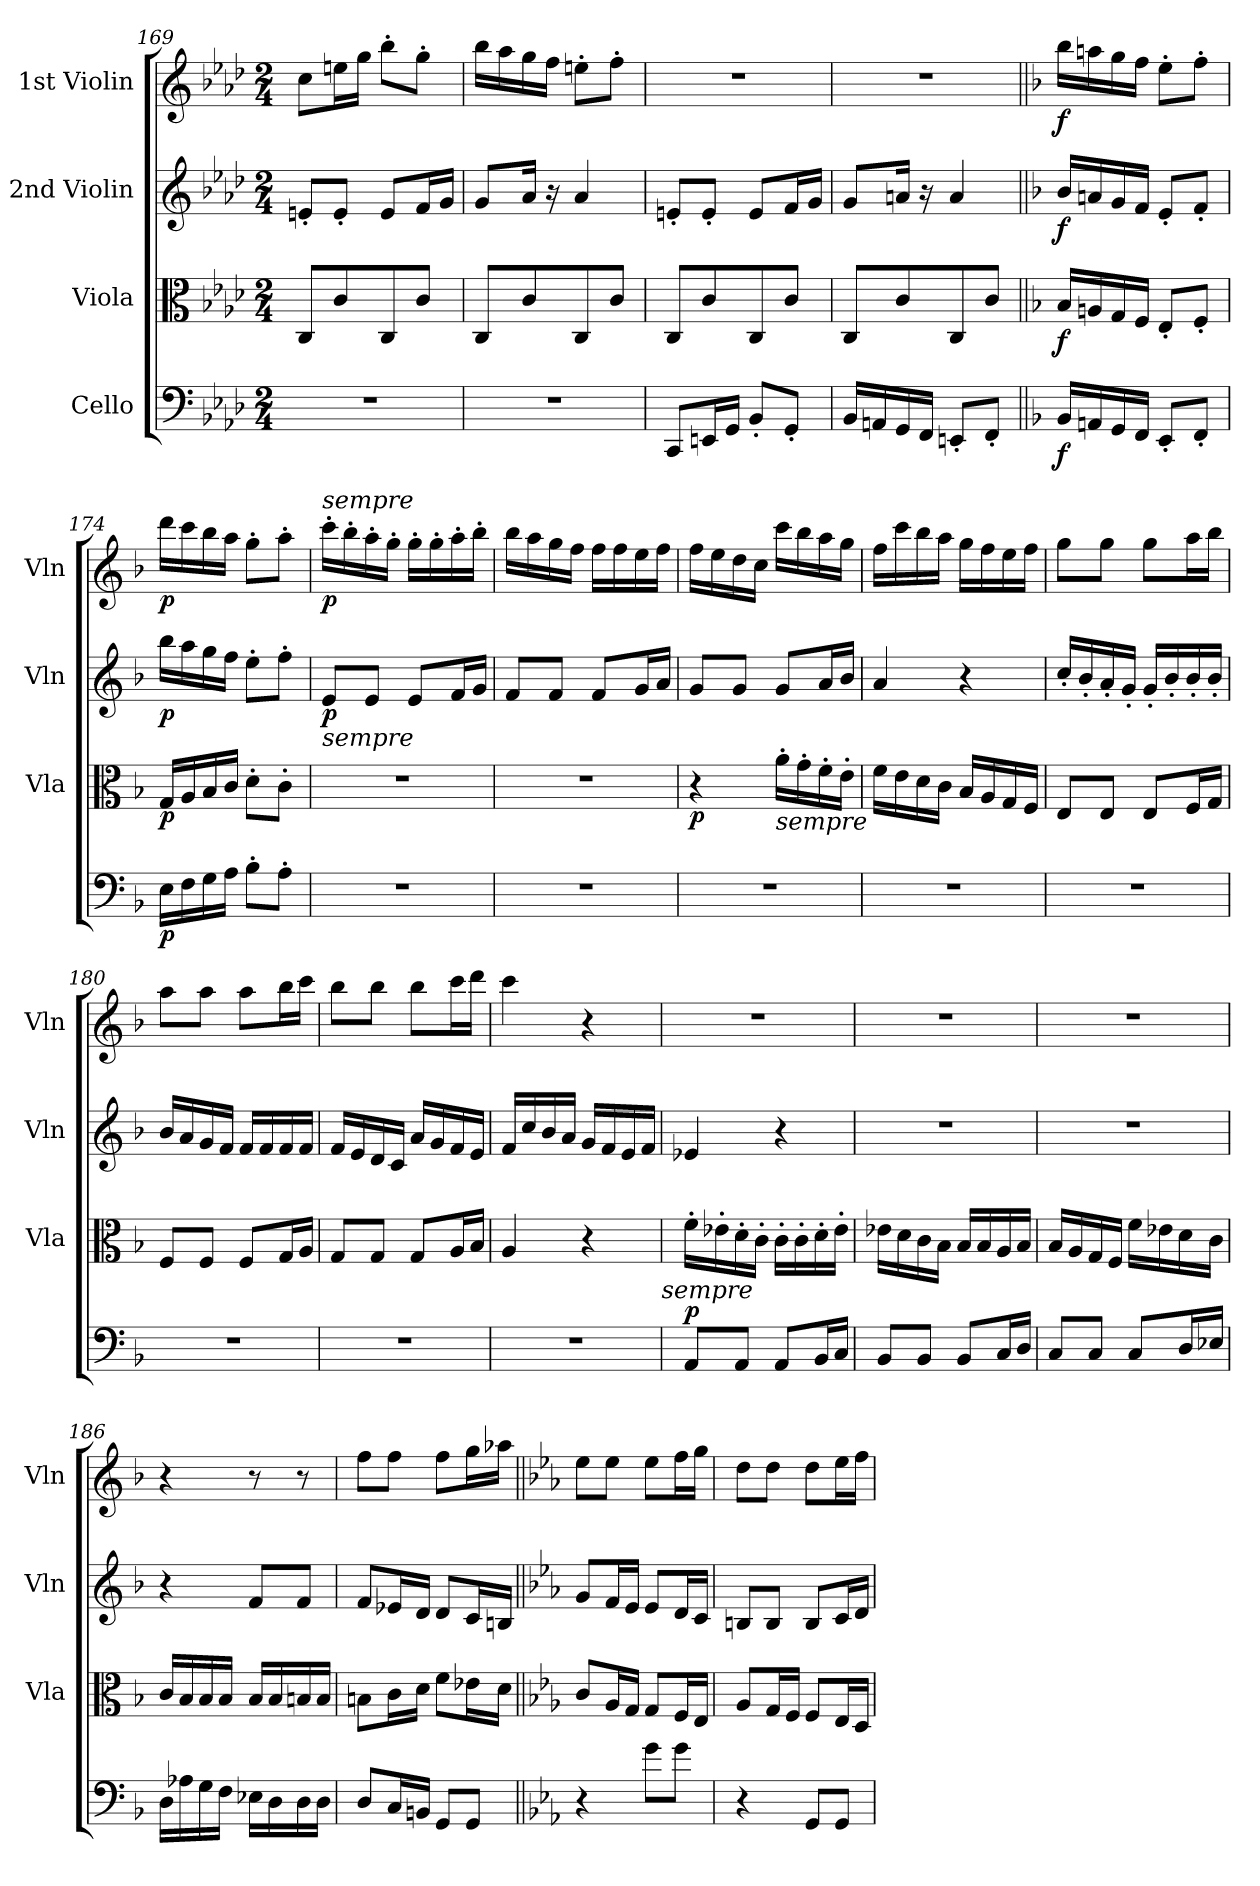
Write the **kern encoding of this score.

**kern	**dynam	**kern	**dynam	**kern	**dynam	**kern	**dynam
*part4	*part4	*part3	*part3	*part2	*part2	*part1	*part1
*staff4	*staff4	*staff3	*staff3	*staff2	*staff2	*staff1	*staff1
*I"Cello	*	*I"Viola	*	*I"2nd Violin	*	*I"1st Violin	*
*	*	*I'Vla	*	*I'Vln	*	*I'Vln	*
*clefF4	*	*clefC3	*	*clefG2	*	*clefG2	*
*k[b-e-a-d-]	*	*k[b-e-a-d-]	*	*k[b-e-a-d-]	*	*k[b-e-a-d-]	*
*A-:	*	*A-:	*	*A-:	*	*A-:	*
*M2/4	*	*M2/4	*	*M2/4	*	*M2/4	*
=169	=169	=169	=169	=169	=169	=169	=169
2r	.	8C/L	.	8en'/L	.	8cc\L	.
.	.	8c/	.	8e'/J	.	16een\L	.
.	.	.	.	.	.	16gg\JJ	.
.	.	8C/	.	8e/L	.	8bb-'\L	.
.	.	8c/J	.	16f/L	.	8gg'\J	.
.	.	.	.	16g/JJ	.	.	.
=170	=170	=170	=170	=170	=170	=170	=170
2r	.	8C/L	.	8g/L	.	16bb-\LL	.
.	.	.	.	.	.	16aa-\	.
.	.	8c/	.	16a-/Jk	.	16gg\	.
.	.	.	.	16r	.	16ff\JJ	.
.	.	8C/	.	4a-/	.	8een'\L	.
.	.	8c/J	.	.	.	8ff'\J	.
!!LO:LB:g=z
=171	=171	=171	=171	=171	=171	=171	=171
8CC/L	.	8C/L	.	8en'/L	.	2r	.
16EEn/L	.	8c/	.	8e'/J	.	.	.
16GG/JJ	.	.	.	.	.	.	.
8BB-'/L	.	8C/	.	8e/L	.	.	.
8GG'/J	.	8c/J	.	16f/L	.	.	.
.	.	.	.	16g/JJ	.	.	.
!!LO:PB:g=z
=172	=172	=172	=172	=172	=172	=172	=172
16BB-/LL	.	8C/L	.	8g/L	.	2r	.
16AAn/	.	.	.	.	.	.	.
16GG/	.	8c/	.	16an/Jk	.	.	.
16FF/JJ	.	.	.	16r	.	.	.
8EEn'/L	.	8C/	.	4a/	.	.	.
8FF'/J	.	8c/J	.	.	.	.	.
=173||	=173||	=173||	=173||	=173||	=173||	=173||	=173||
*k[b-]	*	*k[b-]	*	*k[b-]	*	*k[b-]	*
*F:	*	*F:	*	*F:	*	*F:	*
!	!LO:DY:b	!	!LO:DY:b	!	!LO:DY:b	!	!LO:DY:b
16BB-/LL	f	16B-/LL	f	16b-/LL	f	16bb-\LL	f
16AAn/	.	16An/	.	16an/	.	16aan\	.
16GG/	.	16G/	.	16g/	.	16gg\	.
16FF/JJ	.	16F/JJ	.	16f/JJ	.	16ff\JJ	.
8EE'/L	.	8E'/L	.	8e'/L	.	8ee'\L	.
8FF'/J	.	8F'/J	.	8f'/J	.	8ff'\J	.
=174	=174	=174	=174	=174	=174	=174	=174
!	!LO:DY:b	!	!LO:DY:b	!	!LO:DY:b	!	!LO:DY:b
16E\LL	p	16G/LL	p	16bb-\LL	p	16ddd\LL	p
16F\	.	16A/	.	16aa\	.	16ccc\	.
16G\	.	16B-/	.	16gg\	.	16bb-\	.
16A\JJ	.	16c/JJ	.	16ff\JJ	.	16aa\JJ	.
8B-'\L	.	8d'\L	.	8ee'\L	.	8gg'\L	.
8A'\J	.	8c'\J	.	8ff'\J	.	8aa'\J	.
=175	=175	=175	=175	=175	=175	=175	=175
!	!	!	!	!	!	!LO:TX:a:i:t=sempre	!
!	!	!	!	!LO:TX:b:i:t=sempre	!	!	!
!	!	!	!	!	!LO:DY:b	!	!LO:DY:b
2r	.	2r	.	8e/L	p	16ccc'\LL	p
.	.	.	.	.	.	16bb-'\	.
.	.	.	.	8e/J	.	16aa'\	.
.	.	.	.	.	.	16gg'\JJ	.
.	.	.	.	8e/L	.	16gg'\LL	.
.	.	.	.	.	.	16gg'\	.
.	.	.	.	16f/L	.	16aa'\	.
.	.	.	.	16g/JJ	.	16bb-'\JJ	.
=176	=176	=176	=176	=176	=176	=176	=176
2r	.	2r	.	8f/L	.	16bb-\LL	.
.	.	.	.	.	.	16aa\	.
.	.	.	.	8f/J	.	16gg\	.
.	.	.	.	.	.	16ff\JJ	.
.	.	.	.	8f/L	.	16ff\LL	.
.	.	.	.	.	.	16ff\	.
.	.	.	.	16g/L	.	16ee\	.
.	.	.	.	16a/JJ	.	16ff\JJ	.
=177	=177	=177	=177	=177	=177	=177	=177
!	!	!	!LO:DY:b	!	!	!	!
2r	.	4r	p	8g/L	.	16ff\LL	.
.	.	.	.	.	.	16ee\	.
.	.	.	.	8g/J	.	16dd\	.
.	.	.	.	.	.	16cc\JJ	.
!	!	!LO:TX:b:i:t=sempre	!	!	!	!	!
.	.	16a'\LL	.	8g/L	.	16ccc\LL	.
.	.	16g'\	.	.	.	16bb-\	.
.	.	16f'\	.	16a/L	.	16aa\	.
.	.	16e'\JJ	.	16b-/JJ	.	16gg\JJ	.
!!LO:LB:g=z
=178	=178	=178	=178	=178	=178	=178	=178
2r	.	16f\LL	.	4a/	.	16ff\LL	.
.	.	16e\	.	.	.	16ccc\	.
.	.	16d\	.	.	.	16bb-\	.
.	.	16c\JJ	.	.	.	16aa\JJ	.
.	.	16B-/LL	.	4r	.	16gg\LL	.
.	.	16A/	.	.	.	16ff\	.
.	.	16G/	.	.	.	16ee\	.
.	.	16F/JJ	.	.	.	16ff\JJ	.
=179	=179	=179	=179	=179	=179	=179	=179
2r	.	8E/L	.	16cc'/LL	.	8gg\L	.
.	.	.	.	16b-'/	.	.	.
.	.	8E/J	.	16a'/	.	8gg\J	.
.	.	.	.	16g'/JJ	.	.	.
.	.	8E/L	.	16g'/LL	.	8gg\L	.
.	.	.	.	16b-'/	.	.	.
.	.	16F/L	.	16b-'/	.	16aa\L	.
.	.	16G/JJ	.	16b-'/JJ	.	16bb-\JJ	.
=180	=180	=180	=180	=180	=180	=180	=180
2r	.	8F/L	.	16b-/LL	.	8aa\L	.
.	.	.	.	16a/	.	.	.
.	.	8F/J	.	16g/	.	8aa\J	.
.	.	.	.	16f/JJ	.	.	.
.	.	8F/L	.	16f/LL	.	8aa\L	.
.	.	.	.	16f/	.	.	.
.	.	16G/L	.	16f/	.	16bb-\L	.
.	.	16A/JJ	.	16f/JJ	.	16ccc\JJ	.
=181	=181	=181	=181	=181	=181	=181	=181
2r	.	8G/L	.	16f/LL	.	8bb-\L	.
.	.	.	.	16e/	.	.	.
.	.	8G/J	.	16d/	.	8bb-\J	.
.	.	.	.	16c/JJ	.	.	.
.	.	8G/L	.	16a/LL	.	8bb-\L	.
.	.	.	.	16g/	.	.	.
.	.	16A/L	.	16f/	.	16ccc\L	.
.	.	16B-/JJ	.	16e/JJ	.	16ddd\JJ	.
=182	=182	=182	=182	=182	=182	=182	=182
2r	.	4A/	.	16f/LL	.	4ccc\	.
.	.	.	.	16cc/	.	.	.
.	.	.	.	16b-/	.	.	.
.	.	.	.	16a/JJ	.	.	.
.	.	4r	.	16g/LL	.	4r	.
.	.	.	.	16f/	.	.	.
.	.	.	.	16e/	.	.	.
.	.	.	.	16f/JJ	.	.	.
!LO:TX:a:i:t=sempre	!	!	!	!	!	!	!
=183	=183	=183	=183	=183	=183	=183	=183
!	!LO:DY:a	!	!	!	!	!	!
8AA/L	p	16f'\LL	.	4e-X/	.	2r	.
.	.	16e-X'\	.	.	.	.	.
8AA/J	.	16d'\	.	.	.	.	.
.	.	16c'\JJ	.	.	.	.	.
8AA/L	.	16c'\LL	.	4r	.	.	.
.	.	16c'\	.	.	.	.	.
16BB-/L	.	16d'\	.	.	.	.	.
16C/JJ	.	16e-'\JJ	.	.	.	.	.
!!LO:PB:g=z
=184	=184	=184	=184	=184	=184	=184	=184
8BB-/L	.	16e-X\LL	.	2r	.	2r	.
.	.	16d\	.	.	.	.	.
8BB-/J	.	16c\	.	.	.	.	.
.	.	16B-\JJ	.	.	.	.	.
8BB-/L	.	16B-/LL	.	.	.	.	.
.	.	16B-/	.	.	.	.	.
16C/L	.	16A/	.	.	.	.	.
16D/JJ	.	16B-/JJ	.	.	.	.	.
=185	=185	=185	=185	=185	=185	=185	=185
8C/L	.	16B-/LL	.	2r	.	2r	.
.	.	16A/	.	.	.	.	.
8C/J	.	16G/	.	.	.	.	.
.	.	16F/JJ	.	.	.	.	.
8C/L	.	16f\LL	.	.	.	.	.
.	.	16e-X\	.	.	.	.	.
16D/L	.	16d\	.	.	.	.	.
16E-X/JJ	.	16c\JJ	.	.	.	.	.
=186	=186	=186	=186	=186	=186	=186	=186
16D\LL	.	16c/LL	.	4r	.	4r	.
16A-X\	.	16B-/	.	.	.	.	.
16G\	.	16B-/	.	.	.	.	.
16F\JJ	.	16B-/JJ	.	.	.	.	.
16E-X\LL	.	16B-/LL	.	8f/L	.	8r	.
16D\	.	16B-/	.	.	.	.	.
16D\	.	16Bn/	.	8f/J	.	8r	.
16D\JJ	.	16B/JJ	.	.	.	.	.
=187	=187	=187	=187	=187	=187	=187	=187
8D/L	.	8Bn\L	.	8f/L	.	8ff\L	.
16C/L	.	16c\L	.	16e-X/L	.	8ff\J	.
16BBn/JJ	.	16d\JJ	.	16d/JJ	.	.	.
8GG/L	.	8f\L	.	8d/L	.	8ff\L	.
8GG/J	.	16e-X\L	.	16c/L	.	16gg\L	.
.	.	16d\JJ	.	16Bn/JJ	.	16aa-X\JJ	.
=188||	=188||	=188||	=188||	=188||	=188||	=188||	=188||
*k[b-e-a-]	*	*k[b-e-a-]	*	*k[b-e-a-]	*	*k[b-e-a-]	*
*E-:	*	*E-:	*	*E-:	*	*E-:	*
4r	.	8c/L	.	8g/L	.	8ee-\L	.
.	.	16A-/L	.	16f/L	.	8ee-\J	.
.	.	16G/JJ	.	16e-/JJ	.	.	.
8g\L	.	8G/L	.	8e-/L	.	8ee-\L	.
8g\J	.	16F/L	.	16d/L	.	16ff\L	.
.	.	16E-/JJ	.	16c/JJ	.	16gg\JJ	.
=189	=189	=189	=189	=189	=189	=189	=189
4r	.	8A-/L	.	8Bn/L	.	8dd\L	.
.	.	16G/L	.	8B/J	.	8dd\J	.
.	.	16F/JJ	.	.	.	.	.
8GG/L	.	8F/L	.	8B/L	.	8dd\L	.
8GG/J	.	16E-/L	.	16c/L	.	16ee-\L	.
.	.	16D/JJ	.	16d/JJ	.	16ff\JJ	.
=	=	=	=	=	=	=	=
*-	*-	*-	*-	*-	*-	*-	*-
